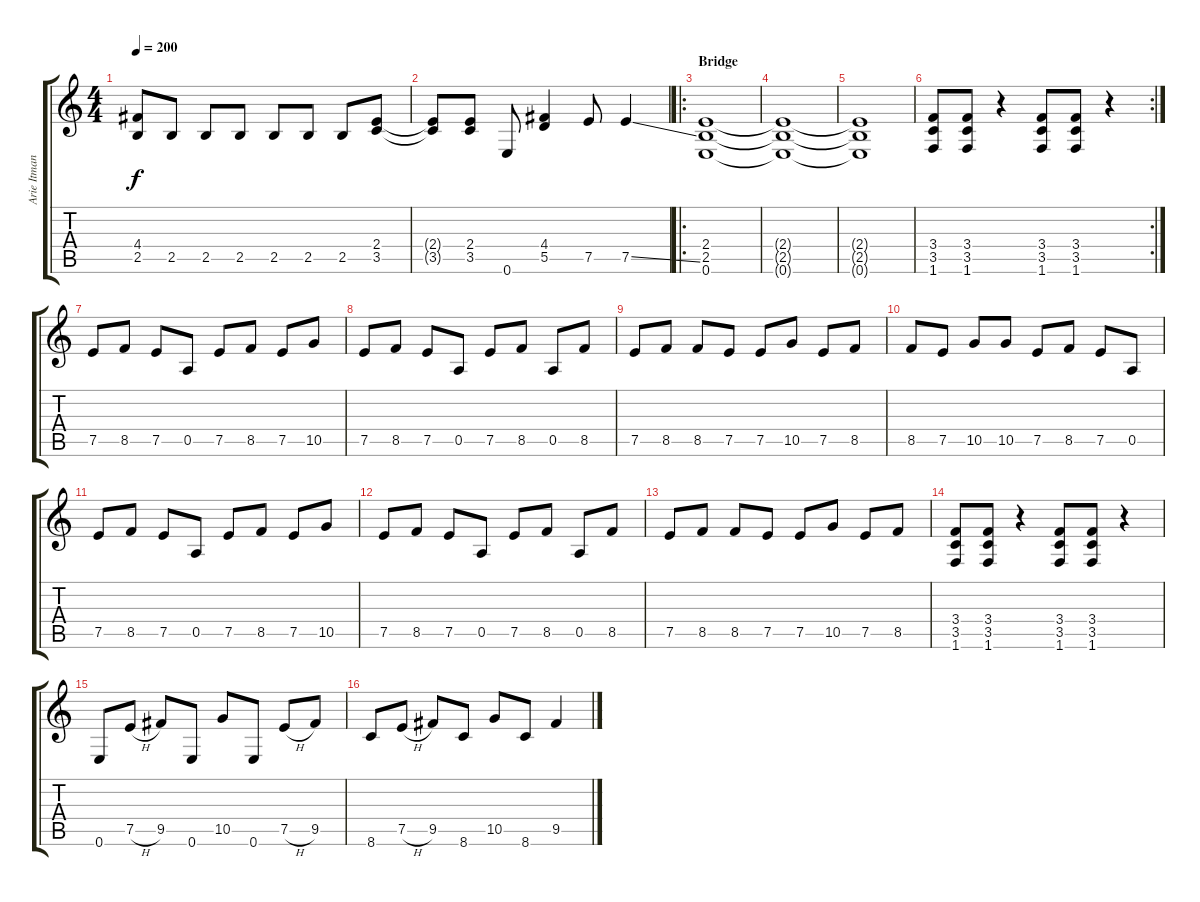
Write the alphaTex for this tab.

\track ("Arie Itman" "Arie Itman") {instrument distortionguitar}
\staff {score tabs}
\tuning (E4 B3 G3 D3 A2 E2) {hide}
\ts (4 4)
\tempo 200
\clef g2
\ks c
(4.4{t} 2.5{t}).8{dy f} 2.5.8 2.5.8 2.5.8 2.5.8 2.5.8 2.5.8 (2.4 3.5).8 |
(2.4{t} 3.5{t}).8 (2.4 3.5).8 0.6.8 (4.4 5.5).4 7.5.8 7.5{ss}.4 |
\ro
\section ("" "Bridge")
(2.4 2.5 0.6).1 |
(2.4{t} 2.5{t} 0.6{t}).1 |
(2.4{t} 2.5{t} 0.6{t}).1 |
\rc 2
(3.4 3.5 1.6).8 (3.4 3.5 1.6).8 r.4 (3.4 3.5 1.6).8 (3.4 3.5 1.6).8 r.4 |
7.5.8 8.5.8 7.5.8 0.5.8 7.5.8 8.5.8 7.5.8 10.5.8 |
7.5.8 8.5.8 7.5.8 0.5.8 7.5.8 8.5.8 0.5.8 8.5.8 |
7.5.8 8.5.8 8.5.8 7.5.8 7.5.8 10.5.8 7.5.8 8.5.8 |
8.5.8 7.5.8 10.5.8 10.5.8 7.5.8 8.5.8 7.5.8 0.5.8 |
7.5.8 8.5.8 7.5.8 0.5.8 7.5.8 8.5.8 7.5.8 10.5.8 |
7.5.8 8.5.8 7.5.8 0.5.8 7.5.8 8.5.8 0.5.8 8.5.8 |
7.5.8 8.5.8 8.5.8 7.5.8 7.5.8 10.5.8 7.5.8 8.5.8 |
(3.4 3.5 1.6).8 (3.4 3.5 1.6).8 r.4 (3.4 3.5 1.6).8 (3.4 3.5 1.6).8 r.4 |
0.6.8 7.5{h}.8 9.5.8 0.6.8 10.5.8 0.6.8 7.5{h}.8 9.5.8 |
8.6.8 7.5{h}.8 9.5.8 8.6.8 10.5.8 8.6.8 9.5.4
